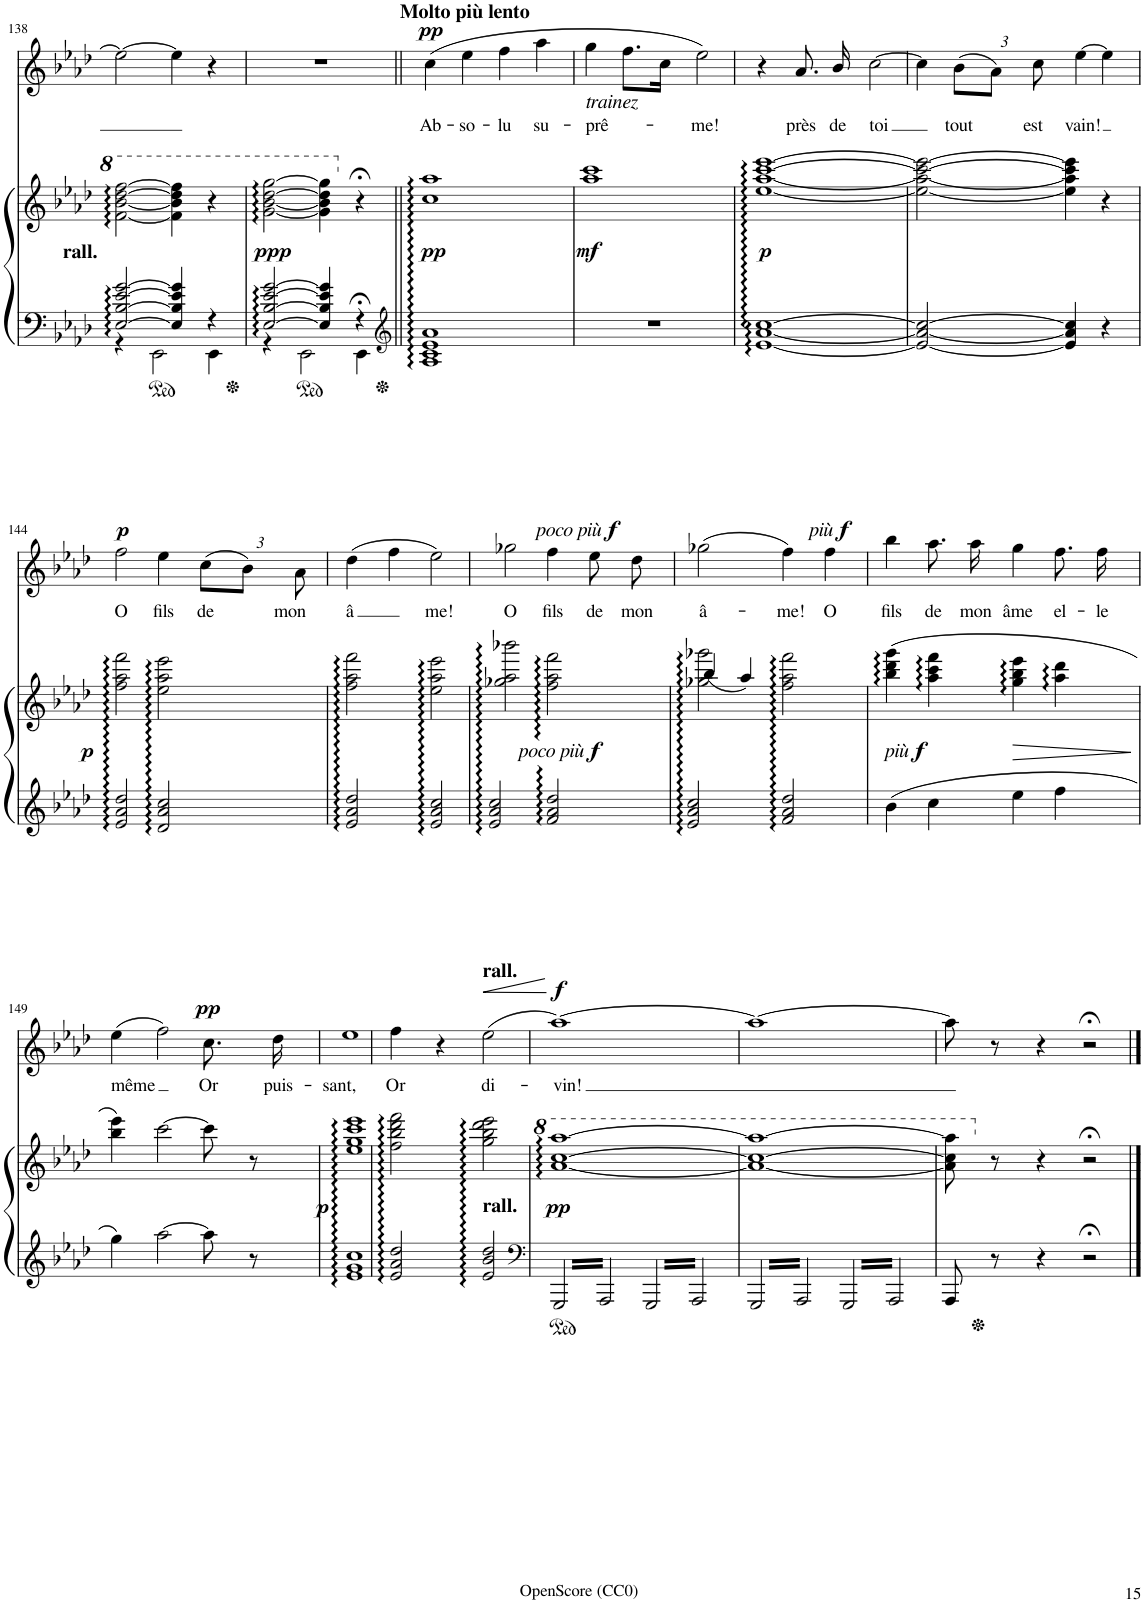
**kern	**kern	**dynam	**kern	**text	**dynam
*part2	*part2	*part2	*part1	*part1	*part1
*staff3	*staff2	*staff2/3	*staff1	*staff1	*staff1
*I"Piano	*	*	*I"Voice	*	*
*I'Pno	*	*	*	*	*
!!LO:PB:g=z
*clefF4	*clefG2	*	*clefG2	*	*
*k[b-e-a-d-]	*k[b-e-a-d-]	*	*k[b-e-a-d-]	*	*
*M4/4	*M4/4	*	*M4/4	*	*
*met(c)	*met(c)	*	*met(c)	*	*
=138	=138	=138	=138	=138	=138
*^	*	*	*	*	*
!	!	!LO:TX:b:B:t=rall.	!	!	!	!
[2E-/ [2B-/ [2e-/ [2g/	4r	[2ff\ [2bb-\ [2ddd-\ [2fff\	.	2ee-\_	.	.
.	2EE-\	.	.	.	.	.
4E-/] 4B-/] 4e-/] 4g/]	.	4ff\] 4bb-\] 4ddd-\] 4fff\]	.	4ee-\]	.	.
4r	4EE-\	4r	.	4r	.	.
=139	=139	=139	=139	=139	=139	=139
!	!	!	!LO:DY:b	!	!	!
[2E-/ [2B-/ [2e-/ [2g/	4r	[2gg\ [2bb-\ [2ddd-\ [2ggg\	ppp	1r	.	.
.	2EE-\	.	.	.	.	.
4E-/] 4B-/] 4e-/] 4g/]	.	4gg\] 4bb-\] 4ddd-\] 4ggg\]	.	.	.	.
4r;<	4EE-\	4r;<	.	.	.	.
*v	*v	*	*	*	*	*
=140||	=140||	=140||	=140||	=140||	=140||
*clefG2	*	*	*	*	*
*^	*	*	*	*	*
!	!	!	!	!LO:TX:a:B:t=Molto più lento	!	!
!	!	!	!LO:DY:b	!	!LO:LY:b	!LO:DY:a
*v	*v	*	*	*	*	*
1A- 1c 1e- 1a-	1cc 1aa-	pp	(4cc\	Ab-	pp
!	!	!	!	!LO:LY:b	!
.	.	.	4ee-\	-so-	.
!	!	!	!	!LO:LY:b	!
.	.	.	4ff\	-lu	.
!	!	!	!	!LO:LY:b	!
.	.	.	4aa-\	su-	.
=141	=141	=141	=141	=141	=141
!	!	!	!LO:TX:b:i:t=trainez	!	!
!	!	!LO:DY:b	!	!LO:LY:b	!
1r	1aa- 1ccc	mf	4gg\	-prê-	.
.	.	.	8.ff\L	.	.
.	.	.	16cc\Jk	.	.
!	!	!	!	!LO:LY:b	!
.	.	.	2ee-\)	-me!	.
=142	=142	=142	=142	=142	=142
!	!	!LO:DY:b	!	!	!
[1e- [1a- [1cc	[1ee- [1aa- [1ccc [1eee-	p	4r	.	.
!	!	!	!	!LO:LY:b	!
.	.	.	8.a-/	près	.
!	!	!	!	!LO:LY:b	!
.	.	.	16b-/	de	.
!	!	!	!	!LO:LY:b	!
.	.	.	[2cc\	toi	.
=143	=143	=143	=143	=143	=143
2e-/_ 2a-/_ 2cc/_	2ee-\_ 2aa-\_ 2ccc\_ 2eee-\_	.	4cc\]	.	.
*	*	*	*Xbrackettup	*	*
!	!	!	!	!LO:LY:b	!
.	.	.	(12b-\L	tout	.
.	.	.	12a-\J)	.	.
!	!	!	!	!LO:LY:b	!
.	.	.	12cc\	est	.
!	!	!	!	!LO:LY:b	!
4e-/] 4a-/] 4cc/]	4ee-\] 4aa-\] 4ccc\] 4eee-\]	.	[4ee-\	vain!	.
4r	4r	.	4ee-\]	.	.
!!LO:LB:g=z
=144	=144	=144	=144	=144	=144
!	!	!LO:DY:b	!	!LO:LY:b	!LO:DY:a
2e-/ 2a-/ 2dd-/	2ff\ 2aa-\ 2fff\	p	2ff\	O	p
!	!	!	!	!LO:LY:b	!
2d-/ 2a-/ 2cc/	2ee-\ 2aa-\ 2eee-\	.	4ee-\	fils	.
!	!	!	!	!LO:LY:b	!
.	.	.	(12cc\L	de	.
.	.	.	12b-\J)	.	.
!	!	!	!	!LO:LY:b	!
.	.	.	12a-\	mon	.
=145	=145	=145	=145	=145	=145
!	!	!	!	!LO:LY:b	!
2e-/ 2a-/ 2dd-/	2ff\ 2aa-\ 2fff\	.	(4dd-\	-â	.
.	.	.	4ff\	.	.
!	!	!	!	!LO:LY:b	!
2e-/ 2a-/ 2cc/	2ee-\ 2aa-\ 2eee-\	.	2ee-\)	me!	.
=146	=146	=146	=146	=146	=146
!	!	!LO:DY:b	!	!LO:LY:b	!
!	!	!LO:DY:n=1:b	!	!	!
2e-/ 2a-/ 2cc/	2gg-X\ 2aa-\ 2bbb-X\	other-dynamics f	2gg-X\	O	.
!	!	!	!	!LO:LY:b	!
2f/ 2a-/ 2dd-/	2ff\ 2aa-\ 2fff\	.	4ff\	fils	.
!	!	!	!	!LO:LY:b	!LO:DY:a
!	!	!	!	!	!LO:DY:n=1:a
.	.	.	8ee-\	de	other-dynamics f
!	!	!	!	!LO:LY:b	!
.	.	.	8dd-\	mon	.
=147	=147	=147	=147	=147	=147
*	*^	*	*	*	*
!	!	!	!	!	!LO:LY:b	!
2e-/ 2a-/ 2cc/	(<4bb-/	2gg-X\ 2ggg-X\	.	(2gg-X\	â-	.
.	4aa-/)	.	.	.	.	.
!	!	!	!	!	!LO:LY:b	!
2f/ 2a-/ 2dd-/	2ryy	2ff\ 2aa-\ 2fff\	.	4ff\)	-me!	.
!	!	!	!	!	!LO:LY:b	!LO:DY:a
!	!	!	!	!	!	!LO:DY:n=1:a
.	.	.	.	4ff\	O	other-dynamics f
*	*v	*v	*	*	*	*
=148	=148	=148	=148	=148	=148
!	!	!LO:DY:b	!	!LO:LY:b	!
!	!	!LO:DY:n=1:b	!	!	!
4b-\	(4bb-\ 4ddd-\ 4ggg\	other-dynamics f	4bb-\	fils	.
!	!	!	!	!LO:LY:b	!
4cc\	4aa-\ 4ccc\ 4fff\	.	8.aa-\	de	.
!	!	!	!	!LO:LY:b	!
.	.	.	16aa-\	mon	.
!	!	!LO:HP:b	!	!LO:LY:b	!
4ee-\	4gg\ 4bb-\ 4eee-\	>	4gg\	âme	.
!	!	!	!	!LO:LY:b	!
4ff\	4aa-\ 4ddd-\	.	8.ff\	el-	.
!	!	!	!	!LO:LY:b	!
.	.	.	16ff\	-le	.
.	.	]	.	.	.
!!LO:LB:g=z
=149	=149	=149	=149	=149	=149
!	!	!	!	!LO:LY:b	!
4gg\	4bb-\ 4eee-\)	.	(4ee-\	même	.
[2aa-\	[2ccc\	.	2ff\)	.	.
!	!	!	!	!LO:LY:b	!LO:DY:a
8aa-\]	8ccc\]	.	8.cc\	Or	pp
8r	8r	.	.	.	.
!	!	!	!	!LO:LY:b	!
.	.	.	16dd-\	puis-	.
=150	=150	=150	=150	=150	=150
!	!	!LO:DY:b	!	!LO:LY:b	!
1e- 1g 1cc	1ee- 1gg 1ccc 1eee-	p	1ee-	-sant,	.
=151	=151	=151	=151	=151	=151
!	!	!	!	!LO:LY:b	!
2e-/ 2a-/ 2dd-/	2ff\ 2bb-\ 2ddd-\ 2fff\	.	4ff\	Or	.
.	.	.	4r	.	.
!	!	!	!LO:TX:a:B:t=rall.	!	!
!	!LO:TX:b:B:t=rall.	!	!	!	!
!	!	!	!	!LO:LY:b	!LO:HP:b
2e-/ 2b-/ 2dd-/	2gg\ 2bb-\ 2ddd-\ 2eee-\	.	(2ee-\	di-	<
.	.	.	.	.	[
=152	=152	=152	=152	=152	=152
*clefF4	*	*	*	*	*
*	*8va	*	*	*	*
!	!	!LO:DY:b	!	!LO:LY:b	!LO:DY:a
6.GGG/	[1aa- [1ccc [1aaa-	pp	[1aa-)	-vin!	f
6.AAA-/	.	.	.	.	.
6.GGG/	.	.	.	.	.
6.AAA-/	.	.	.	.	.
=153	=153	=153	=153	=153	=153
6.GGG/	1aa-_ 1ccc_ 1aaa-_	.	1aa-_	.	.
6.AAA-/	.	.	.	.	.
6.GGG/	.	.	.	.	.
6.AAA-/	.	.	.	.	.
=154	=154	=154	=154	=154	=154
8AAA-/	8aa-\] 8ccc\] 8aaa-\]	.	8aa-\]	.	.
*	*X8va	*	*	*	*
8r	8r	.	8r	.	.
4r	4r	.	4r	.	.
2r;<	2r;<	.	2r;<	.	.
==	==	==	==	==	==
*-	*-	*-	*-	*-	*-
